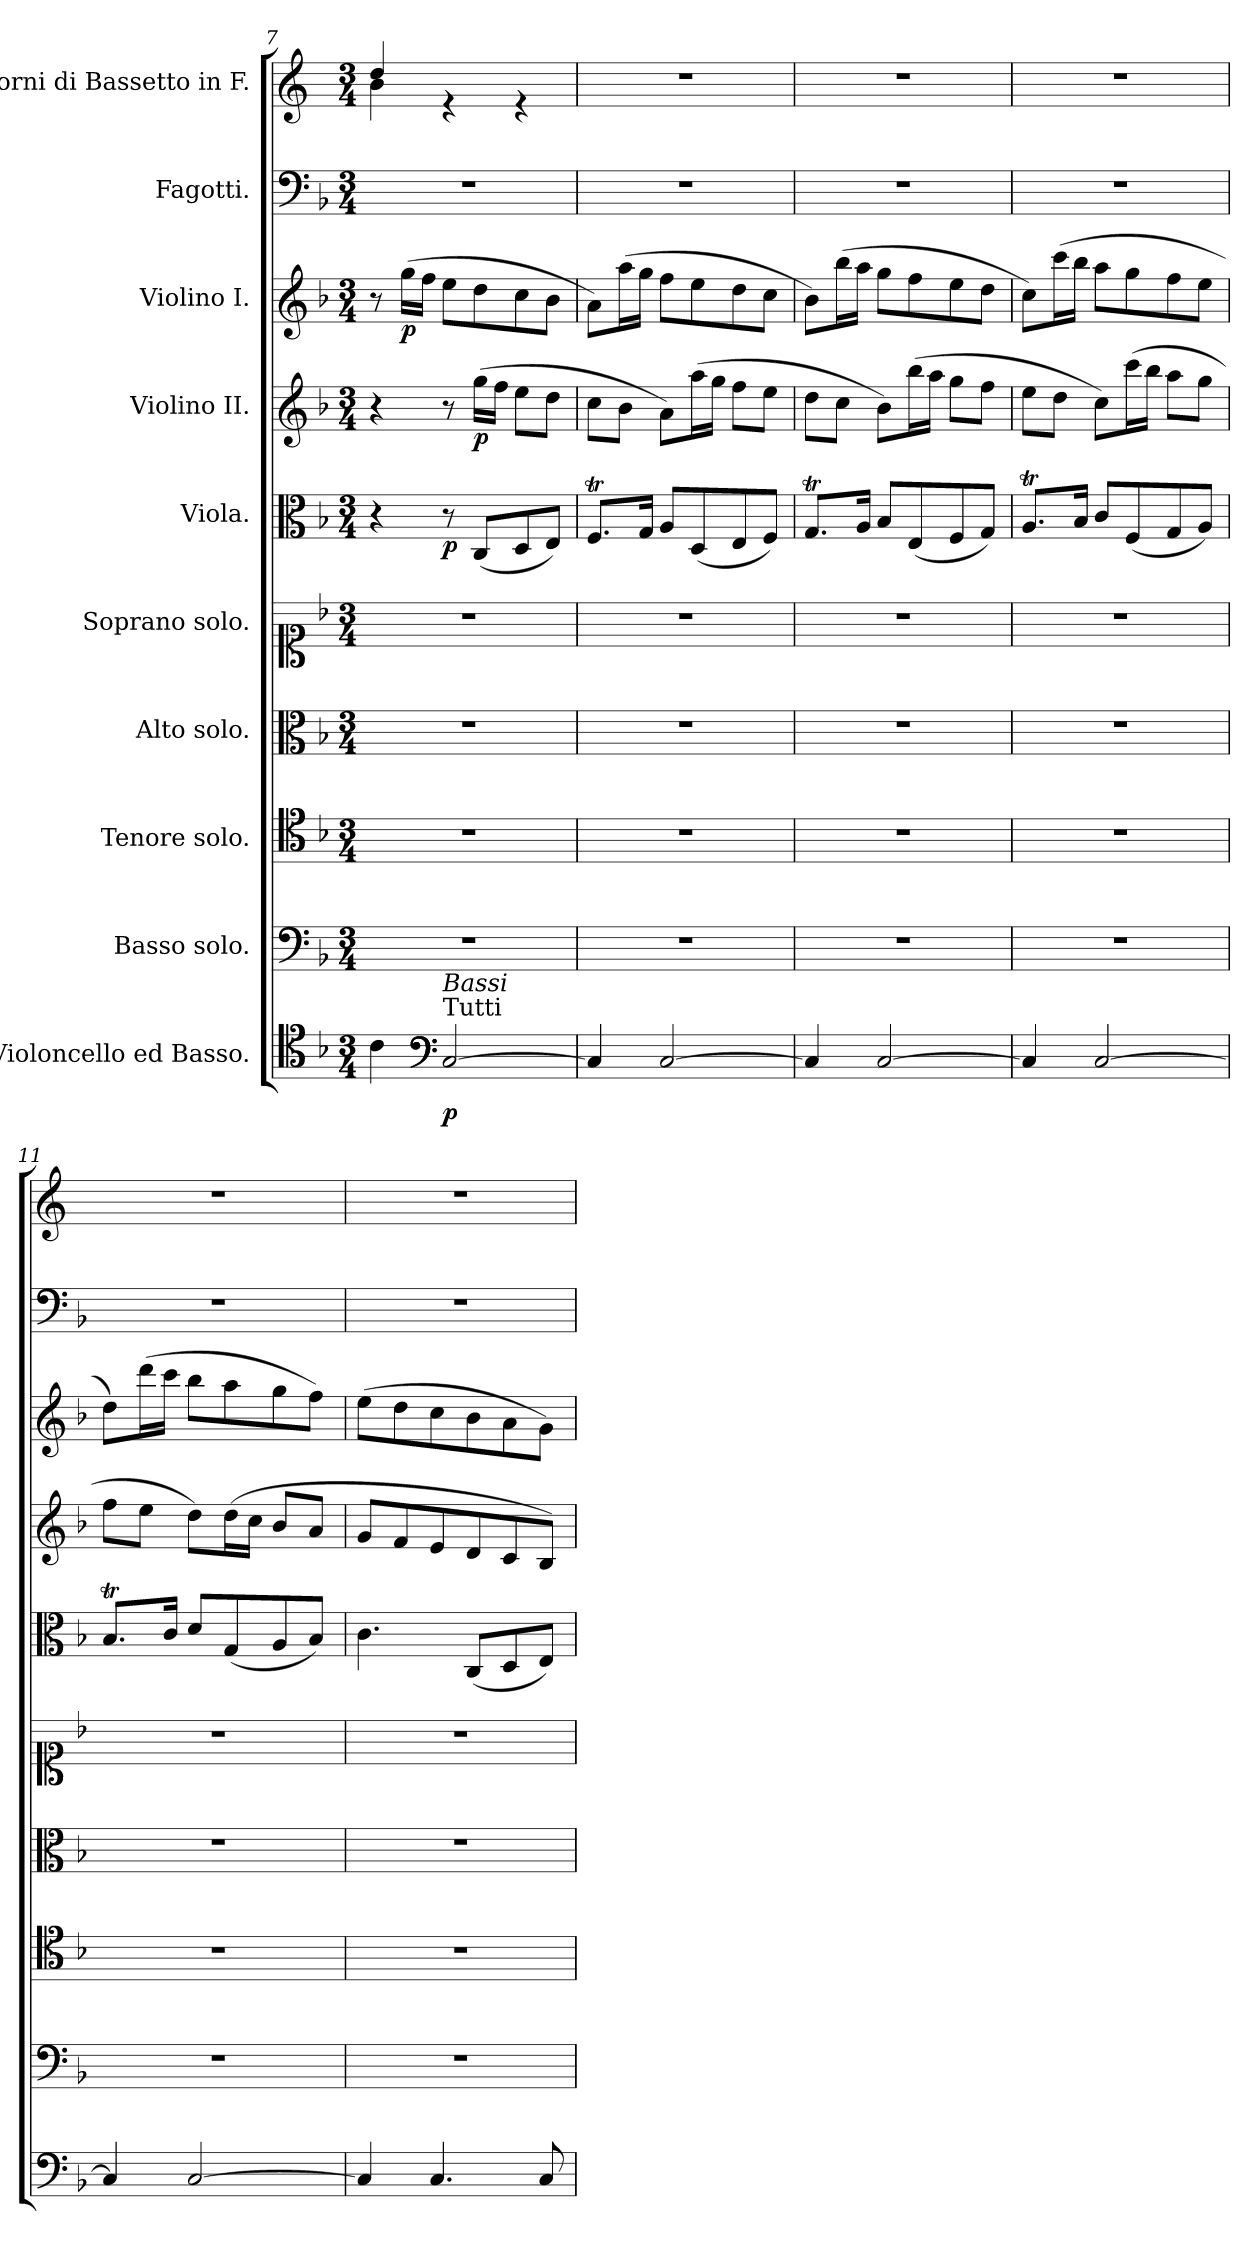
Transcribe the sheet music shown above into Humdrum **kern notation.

**kern	**dynam	**kern	**kern	**kern	**kern	**kern	**dynam	**kern	**dynam	**kern	**dynam	**kern	**kern
*part10	*part10	*part9	*part8	*part7	*part6	*part5	*part5	*part4	*part4	*part3	*part3	*part2	*part1
*staff10	*staff10	*staff9	*staff8	*staff7	*staff6	*staff5	*staff5	*staff4	*staff4	*staff3	*staff3	*staff2	*staff1
*I"Violoncello ed Basso.	*	*I"Basso solo.	*I"Tenore solo.	*I"Alto solo.	*I"Soprano solo.	*I"Viola.	*	*I"Violino II.	*	*I"Violino I.	*	*I"Fagotti.	*I"Corni di Bassetto in F.
*clefC4	*	*clefF4	*clefC4	*clefC3	*clefC1	*clefC3	*	*clefG2	*	*clefG2	*	*clefF4	*clefG2
*	*	*	*	*	*	*	*	*	*	*	*	*	*ITrd1c2
*k[b-]	*	*k[b-]	*k[b-]	*k[b-]	*k[b-]	*k[b-]	*	*k[b-]	*	*k[b-]	*	*k[b-]	*k[b-e-]
*M3/4	*	*M3/4	*M3/4	*M3/4	*M3/4	*M3/4	*	*M3/4	*	*M3/4	*	*M3/4	*M3/4
=7	=7	=7	=7	=7	=7	=7	=7	=7	=7	=7	=7	=7	=7
*^	*	*	*	*	*	*	*	*	*	*	*	*	*^
4c\	4ryy	.	2.r	2.r	2.r	2.r	4r	.	4r	.	8r	.	2.r	4cc/	4a\
!	!	!	!	!	!	!	!	!	!	!	!	!LO:DY:b	!	!	!
.	.	.	.	.	.	.	.	.	.	.	(>16gg\LL	p	.	.	.
.	.	.	.	.	.	.	.	.	.	.	16ff\JJ	.	.	.	.
*clefF4	*	*	*	*	*	*	*	*	*	*	*	*	*	*	*
!LO:TX:a:t=Tutti	!	!	!	!	!	!	!	!	!	!	!	!	!	!	!
!LO:TX:a:i:t=Bassi	!	!	!	!	!	!	!	!	!	!	!	!	!	!	!
!	!	!LO:DY:b	!	!	!	!	!	!LO:DY:b	!	!	!	!	!	!	!
[2C/	[2CC\yy	p	.	.	.	.	8r	p	8r	.	8ee\L	.	.	4re	2ryy
!	!	!	!	!	!	!	!	!	!	!LO:DY:b	!	!	!	!	!
.	.	.	.	.	.	.	(<8C/L	.	(>16gg\LL	p	8dd\	.	.	.	.
.	.	.	.	.	.	.	.	.	16ff\JJ	.	.	.	.	.	.
.	.	.	.	.	.	.	8D/	.	8ee\L	.	8cc\	.	.	4re	.
.	.	.	.	.	.	.	8E/J)	.	8dd\J	.	8b-\J	.	.	.	.
*	*	*	*	*	*	*	*	*	*	*	*	*	*	*v	*v
=8	=8	=8	=8	=8	=8	=8	=8	=8	=8	=8	=8	=8	=8	=8
4C/]	4CC\yy]	.	2.r	2.r	2.r	2.r	8.FT/L	.	8cc\L	.	8a\L)	.	2.r	2.r
.	.	.	.	.	.	.	.	.	8b-\J	.	(>16aa\L	.	.	.
.	.	.	.	.	.	.	16G/Jk	.	.	.	16gg\JJ	.	.	.
[2C/	[2CC\yy	.	.	.	.	.	8A/L	.	8a\L)	.	8ff\L	.	.	.
.	.	.	.	.	.	.	(<8D/	.	(>16aa\L	.	8ee\	.	.	.
.	.	.	.	.	.	.	.	.	16gg\JJ	.	.	.	.	.
.	.	.	.	.	.	.	8E/	.	8ff\L	.	8dd\	.	.	.
.	.	.	.	.	.	.	8F/J)	.	8ee\J	.	8cc\J	.	.	.
=9	=9	=9	=9	=9	=9	=9	=9	=9	=9	=9	=9	=9	=9	=9
4C/]	4CC\yy]	.	2.r	2.r	2.r	2.r	8.GT/L	.	8dd\L	.	8b-\L)	.	2.r	2.r
.	.	.	.	.	.	.	.	.	8cc\J	.	(>16bb-\L	.	.	.
.	.	.	.	.	.	.	16A/Jk	.	.	.	16aa\JJ	.	.	.
[2C/	[2CC\yy	.	.	.	.	.	8B-/L	.	8b-\L)	.	8gg\L	.	.	.
.	.	.	.	.	.	.	(<8E/	.	(>16bb-\L	.	8ff\	.	.	.
.	.	.	.	.	.	.	.	.	16aa\JJ	.	.	.	.	.
.	.	.	.	.	.	.	8F/	.	8gg\L	.	8ee\	.	.	.
.	.	.	.	.	.	.	8G/J)	.	8ff\J	.	8dd\J	.	.	.
!!LO:LB:g=z
=10	=10	=10	=10	=10	=10	=10	=10	=10	=10	=10	=10	=10	=10	=10
4C/]	4CC\yy]	.	2.r	2.r	2.r	2.r	8.At/L	.	8ee\L	.	8cc\L)	.	2.r	2.r
.	.	.	.	.	.	.	.	.	8dd\J	.	(>16ccc\L	.	.	.
.	.	.	.	.	.	.	16B-/Jk	.	.	.	16bb-\JJ	.	.	.
[2C/	[2CC\yy	.	.	.	.	.	8c/L	.	8cc\L)	.	8aa\L	.	.	.
.	.	.	.	.	.	.	(<8F/	.	(>16ccc\L	.	8gg\	.	.	.
.	.	.	.	.	.	.	.	.	16bb-\JJ	.	.	.	.	.
.	.	.	.	.	.	.	8G/	.	8aa\L	.	8ff\	.	.	.
.	.	.	.	.	.	.	8A/J)	.	8gg\J	.	8ee\J	.	.	.
=11	=11	=11	=11	=11	=11	=11	=11	=11	=11	=11	=11	=11	=11	=11
4C/]	4CC\yy]	.	2.r	2.r	2.r	2.r	8.B-T/L	.	8ff\L	.	8dd\L)	.	2.r	2.r
.	.	.	.	.	.	.	.	.	8ee\J	.	(>16ddd\L	.	.	.
.	.	.	.	.	.	.	16c/Jk	.	.	.	16ccc\JJ	.	.	.
[2C/	[2CC\yy	.	.	.	.	.	8d/L	.	8dd\L)	.	8bb-\L	.	.	.
.	.	.	.	.	.	.	(<8G/	.	(>16dd\L	.	8aa\	.	.	.
.	.	.	.	.	.	.	.	.	16cc\JJ	.	.	.	.	.
.	.	.	.	.	.	.	8A/	.	8b-/L	.	8gg\	.	.	.
.	.	.	.	.	.	.	8B-/J)	.	8a/J	.	8ff\J)	.	.	.
=12	=12	=12	=12	=12	=12	=12	=12	=12	=12	=12	=12	=12	=12	=12
4C/]	4CC\yy]	.	2.r	2.r	2.r	2.r	4.c\	.	8g/L	.	(>8ee\L	.	2.r	2.r
.	.	.	.	.	.	.	.	.	8f/	.	8dd\	.	.	.
4.C/	4.CC\yy	.	.	.	.	.	.	.	8e/	.	8cc\	.	.	.
.	.	.	.	.	.	.	(<8C/L	.	8d/	.	8b-\	.	.	.
.	.	.	.	.	.	.	8D/	.	8c/	.	8a\	.	.	.
8C/	8CC\yy	.	.	.	.	.	8E/J)	.	8B-/J)	.	8g\J)	.	.	.
*v	*v	*	*	*	*	*	*	*	*	*	*	*	*	*
=	=	=	=	=	=	=	=	=	=	=	=	=	=
*-	*-	*-	*-	*-	*-	*-	*-	*-	*-	*-	*-	*-	*-
